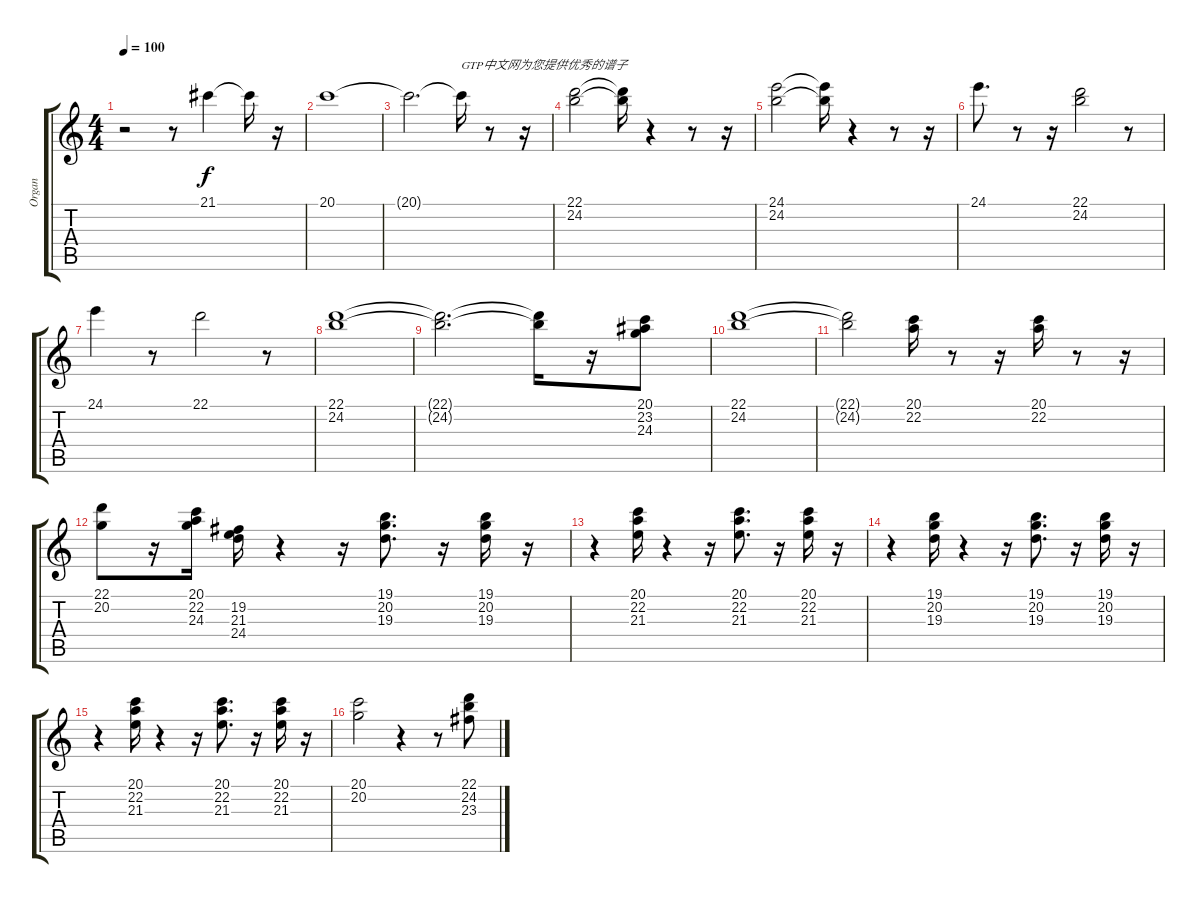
\track ("Organ" "Organ") {instrument rockorgan}
\staff {score tabs}
\tuning (E4 B3 G3 D3 A2 E2) {hide}
\ts (4 4)
\tempo 100
\clef g2
\ks c
r.2{dy f} r.8 21.1.4 21.1{t}.16 r.16 |
20.1.1 |
20.1{t}.2{d} 20.1{t}.16{txt "GTP中文网为您提供优秀的谱子"} r.8 r.16 |
(22.1 24.2).2 (22.1{t} 24.2{t}).16 r.4 r.8 r.16 |
(24.1 24.2).2 (24.1{t} 24.2{t}).16 r.4 r.8 r.16 |
24.1.8{d} r.8 r.16 (22.1 24.2).2 r.8 |
24.1.4 r.8 22.1.2 r.8 |
(22.1 24.2).1 |
(22.1{t} 24.2{t}).2{d} (22.1{t} 24.2{t}).16 r.16 (20.1 23.2 24.3).8 |
(22.1 24.2).1 |
(22.1{t} 24.2{t}).2 (20.1 22.2).16 r.8 r.16 (20.1 22.2).16 r.8 r.16 |
(22.1 20.2).8 r.16 (20.1 22.2 24.3).16 (19.2 21.3 24.4).16 r.4 r.16 (19.1 20.2 19.3).8{d} r.16 (19.1 20.2 19.3).16 r.16 |
r.4 (20.1 22.2 21.3).16 r.4 r.16 (20.1 22.2 21.3).8{d} r.16 (20.1 22.2 21.3).16 r.16 |
r.4 (19.1 20.2 19.3).16 r.4 r.16 (19.1 20.2 19.3).8{d} r.16 (19.1 20.2 19.3).16 r.16 |
r.4 (20.1 22.2 21.3).16 r.4 r.16 (20.1 22.2 21.3).8{d} r.16 (20.1 22.2 21.3).16 r.16 |
(20.1 20.2).2 r.4 r.8 (22.1 24.2 23.3).8
